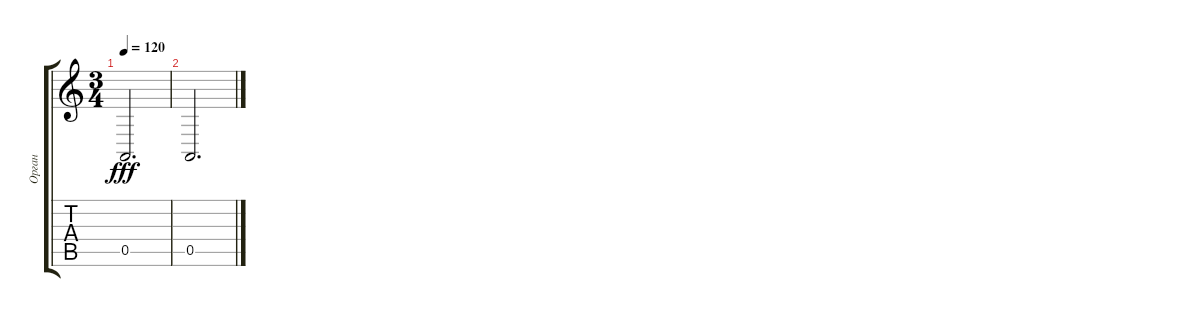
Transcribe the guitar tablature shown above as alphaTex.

\track ("Орган" "Орган") {instrument churchorgan}
\staff {score tabs}
\tuning (E4 B3 G3 D3 A2 E2) {hide}
\ts (3 4)
\tempo 120
\clef g2
\ks aminor
0.5.2{d dy fff} |
0.5.2{d}
